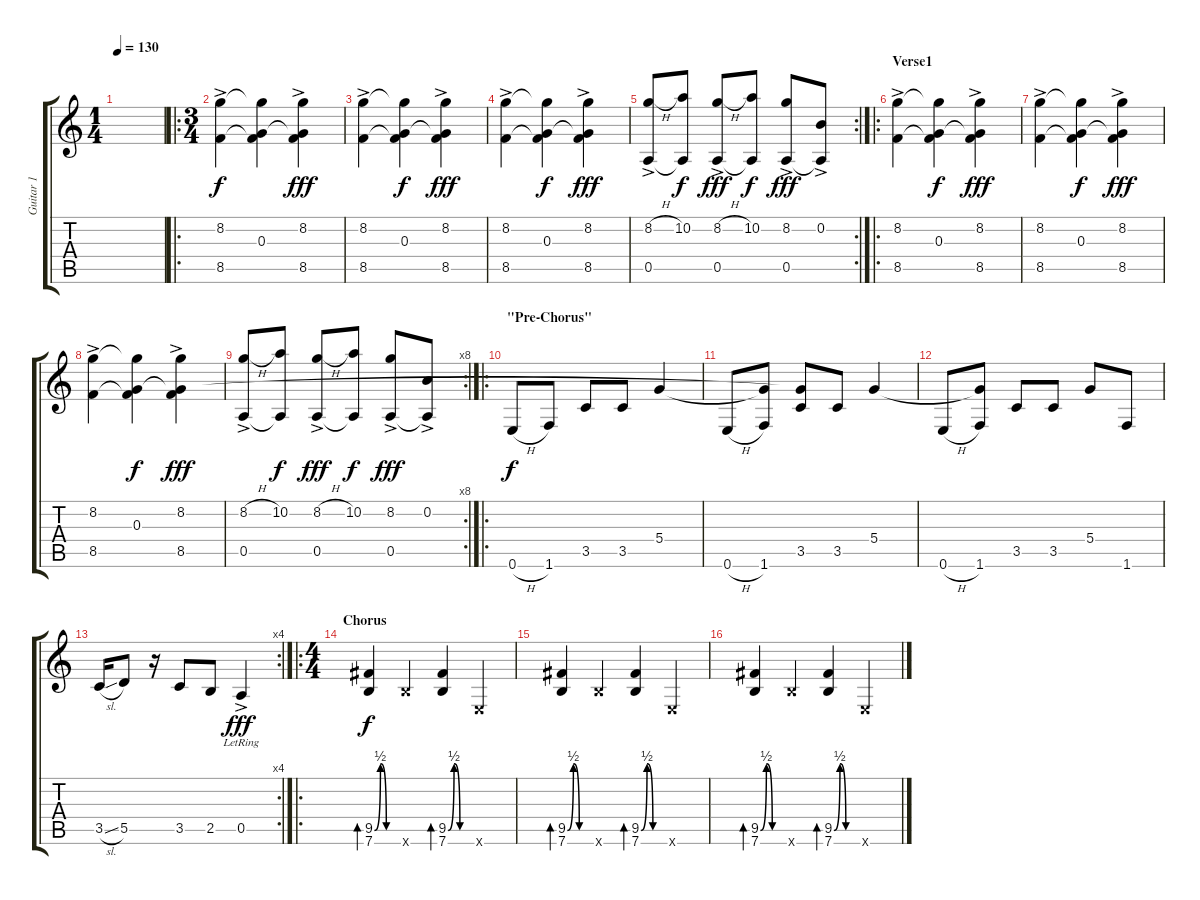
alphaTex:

\track ("Guitar 1" "Guitar 1") {instrument acousticguitarsteel}
\staff {score tabs}
\tuning (E4 B3 G3 D3 A2 E2) {hide}
\ts (1 4)
\tempo 130
\clef g2
\ks c
|
\ro
\ts (3 4)
(8.2 8.5{ac}).4 (8.2{t} 0.3 8.5{t}).4{dy f} (8.2 0.3{t} 8.5{ac}).4{dy fff} |
(8.2 8.5{ac}).4 (8.2{t} 0.3 8.5{t}).4{dy f} (8.2 0.3{t} 8.5{ac}).4{dy fff} |
(8.2 8.5{ac}).4 (8.2{t} 0.3 8.5{t}).4{dy f} (8.2 0.3{t} 8.5{ac}).4{dy fff} |
\rc 2
(8.2{h} 0.5{ac}).8 (10.2 0.5{t}).8{dy f} (8.2{h} 0.5{ac}).8{dy fff} (10.2 0.5{t}).8{dy f} (8.2 0.5{ac}).8{dy fff} (0.2{ac} 0.5{t}).8 |
\ro
\section ("" "Verse1")
(8.2 8.5{ac}).4 (8.2{t} 0.3 8.5{t}).4{dy f} (8.2 0.3{t} 8.5{ac}).4{dy fff} |
(8.2 8.5{ac}).4 (8.2{t} 0.3 8.5{t}).4{dy f} (8.2 0.3{t} 8.5{ac}).4{dy fff} |
(8.2 8.5{ac}).4 (8.2{t} 0.3 8.5{t}).4{dy f} (8.2 0.3{t} 8.5{ac}).4{dy fff} |
\rc 8
(8.2{h} 0.5{ac}).8 (10.2 0.5{t}).8{dy f} (8.2{h} 0.5{ac}).8{dy fff} (10.2 0.5{t}).8{dy f} (8.2 0.5{ac}).8{dy fff} (0.2{ac} 0.5{t}).8 |
\ro
\section ("" "\"Pre-Chorus\"")
0.6{h}.8{dy f} 1.6.8 3.5.8 3.5.8 5.4.4 |
0.6{h}.8 (5.4{t} 1.6).8 (0.3{t} 3.5).8 3.5.8 5.4.4 |
0.6{h}.8 (5.4{t} 1.6).8 3.5.8 3.5.8 5.4.8 1.6.8 |
\rc 4
3.5{sl}.16 5.5.8 r.16 3.5.8 2.5.8 0.5{ac lr}.4{dy fff} |
\ro
\ts (4 4)
\section ("" "Chorus")
(9.5{be (custom 0 0 15 2 30 0 60 0)} 7.6).4{bd 30 dy f} 7.6{x}.4 (9.5{be (custom 0 0 15 2 30 0 60 0)} 7.6).4{bd 30} 0.6{x}.4 |
(9.5{be (custom 0 0 15 2 30 0 60 0)} 7.6).4{bd 30} 7.6{x}.4 (9.5{be (custom 0 0 15 2 30 0 60 0)} 7.6).4{bd 30} 0.6{x}.4 |
(9.5{be (custom 0 0 15 2 30 0 60 0)} 7.6).4{bd 30} 7.6{x}.4 (9.5{be (custom 0 0 15 2 30 0 60 0)} 7.6).4{bd 30} 0.6{x}.4
